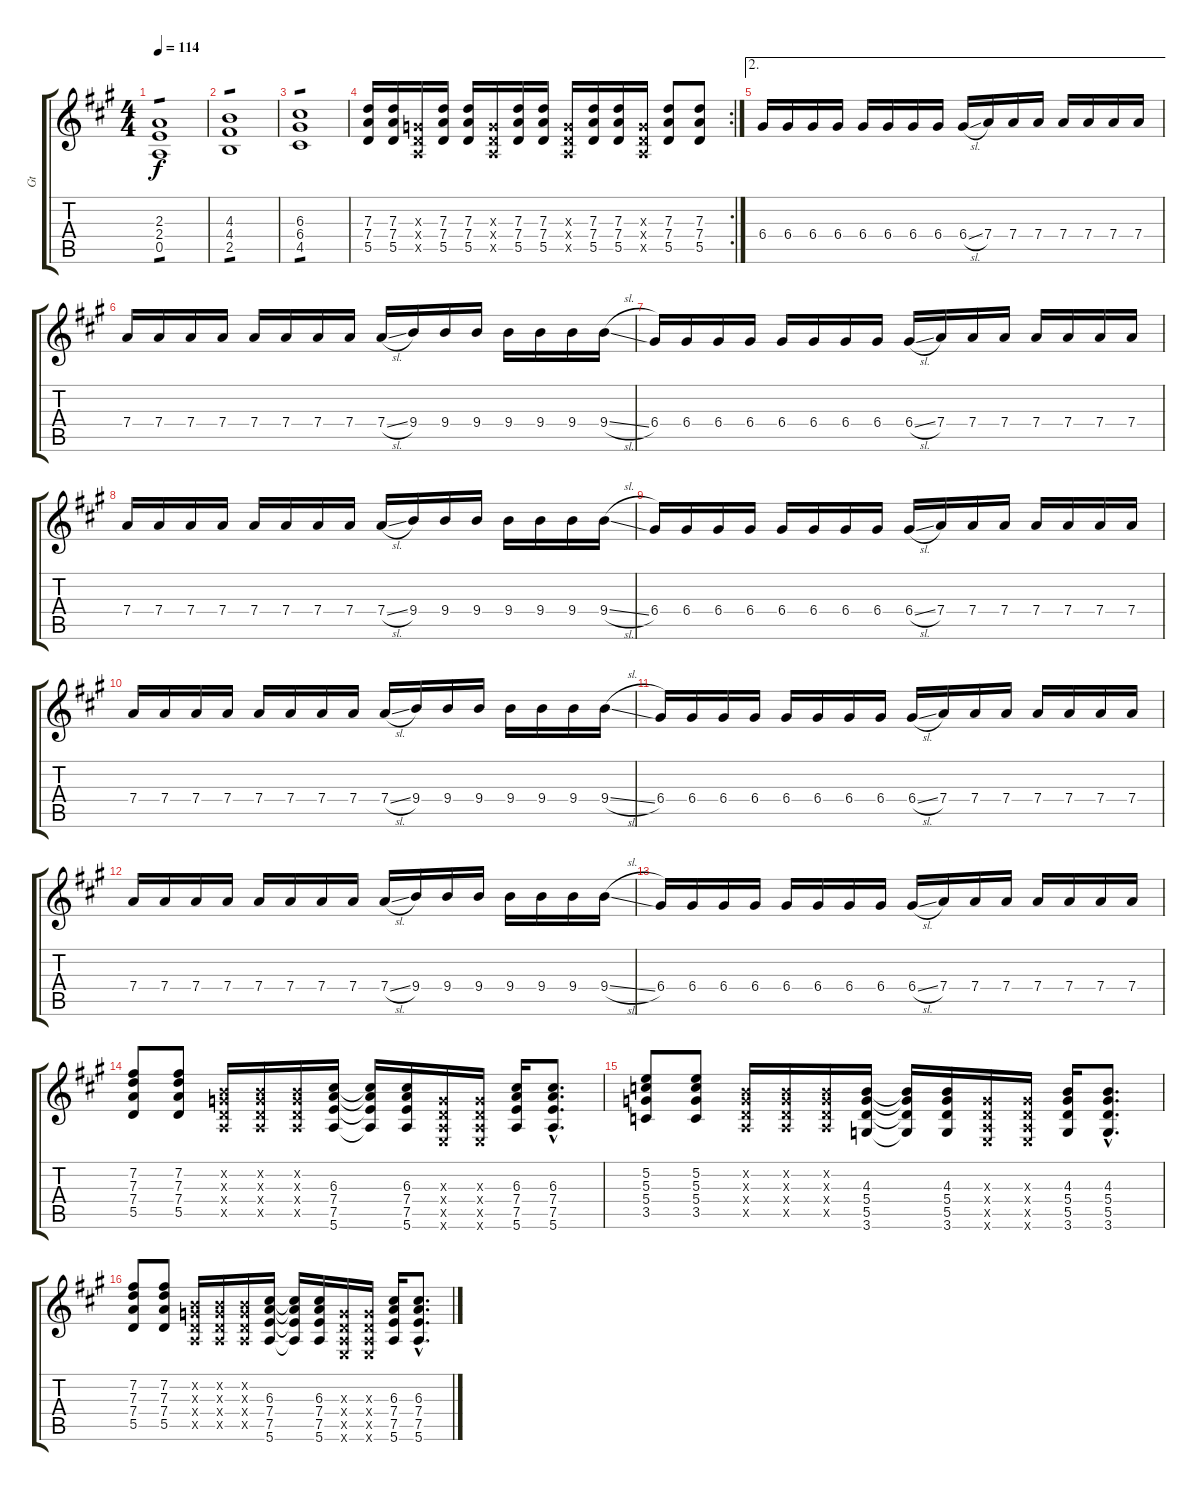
\track ("Gt" "Gt") {instrument overdrivenguitar}
\staff {score tabs}
\tuning (E4 B3 G3 D3 A2 E2) {hide}
\ts (4 4)
\tempo 114
\clef g2
\ks a
(2.3 2.4 0.5).1{tp 1 dy f} |
(4.3 4.4 2.5).1{tp 1} |
(6.3 6.4 4.5).1{tp 1} |
\rc 2
(7.3 7.4 5.5).16 (7.3 7.4 5.5).16 (0.3{x} 0.4{x} 0.5{x}).16 (7.3 7.4 5.5).16 (7.3 7.4 5.5).16 (0.3{x} 0.4{x} 0.5{x}).16 (7.3 7.4 5.5).16 (7.3 7.4 5.5).16 (0.3{x} 0.4{x} 0.5{x}).16 (7.3 7.4 5.5).16 (7.3 7.4 5.5).16 (0.3{x} 0.4{x} 0.5{x}).16 (7.3 7.4 5.5).8 (7.3 7.4 5.5).8 |
\ae 2
6.4.16 6.4.16 6.4.16 6.4.16 6.4.16 6.4.16 6.4.16 6.4.16 6.4{sl}.16 7.4.16 7.4.16 7.4.16 7.4.16 7.4.16 7.4.16 7.4.16 |
7.4.16 7.4.16 7.4.16 7.4.16 7.4.16 7.4.16 7.4.16 7.4.16 7.4{sl}.16 9.4.16 9.4.16 9.4.16 9.4.16 9.4.16 9.4.16 9.4{sl}.16 |
6.4.16 6.4.16 6.4.16 6.4.16 6.4.16 6.4.16 6.4.16 6.4.16 6.4{sl}.16 7.4.16 7.4.16 7.4.16 7.4.16 7.4.16 7.4.16 7.4.16 |
7.4.16 7.4.16 7.4.16 7.4.16 7.4.16 7.4.16 7.4.16 7.4.16 7.4{sl}.16 9.4.16 9.4.16 9.4.16 9.4.16 9.4.16 9.4.16 9.4{sl}.16 |
6.4.16 6.4.16 6.4.16 6.4.16 6.4.16 6.4.16 6.4.16 6.4.16 6.4{sl}.16 7.4.16 7.4.16 7.4.16 7.4.16 7.4.16 7.4.16 7.4.16 |
7.4.16 7.4.16 7.4.16 7.4.16 7.4.16 7.4.16 7.4.16 7.4.16 7.4{sl}.16 9.4.16 9.4.16 9.4.16 9.4.16 9.4.16 9.4.16 9.4{sl}.16 |
6.4.16 6.4.16 6.4.16 6.4.16 6.4.16 6.4.16 6.4.16 6.4.16 6.4{sl}.16 7.4.16 7.4.16 7.4.16 7.4.16 7.4.16 7.4.16 7.4.16 |
7.4.16 7.4.16 7.4.16 7.4.16 7.4.16 7.4.16 7.4.16 7.4.16 7.4{sl}.16 9.4.16 9.4.16 9.4.16 9.4.16 9.4.16 9.4.16 9.4{sl}.16 |
6.4.16 6.4.16 6.4.16 6.4.16 6.4.16 6.4.16 6.4.16 6.4.16 6.4{sl}.16 7.4.16 7.4.16 7.4.16 7.4.16 7.4.16 7.4.16 7.4.16 |
(7.2 7.3 7.4 5.5).8 (7.2 7.3 7.4 5.5).8 (0.2{x} 0.3{x} 0.4{x} 0.5{x}).16 (0.2{x} 0.3{x} 0.4{x} 0.5{x}).16 (0.2{x} 0.3{x} 0.4{x} 0.5{x}).16 (6.3 7.4 7.5 5.6).16 (6.3{t} 7.4{t} 7.5{t} 5.6{t}).16 (6.3 7.4 7.5 5.6).16 (0.3{x} 0.4{x} 0.5{x} 0.6{x}).16 (0.3{x} 0.4{x} 0.5{x} 0.6{x}).16 (6.3 7.4 7.5 5.6).16 (6.3{hac} 7.4{hac} 7.5{hac} 5.6{hac}).8{d} |
(5.2 5.3 5.4 3.5).8 (5.2 5.3 5.4 3.5).8 (0.2{x} 0.3{x} 0.4{x} 0.5{x}).16 (0.2{x} 0.3{x} 0.4{x} 0.5{x}).16 (0.2{x} 0.3{x} 0.4{x} 0.5{x}).16 (4.3 5.4 5.5 3.6).16 (4.3{t} 5.4{t} 5.5{t} 3.6{t}).16 (4.3 5.4 5.5 3.6).16 (0.3{x} 0.4{x} 0.5{x} 0.6{x}).16 (0.3{x} 0.4{x} 0.5{x} 0.6{x}).16 (4.3 5.4 5.5 3.6).16 (4.3{hac} 5.4{hac} 5.5{hac} 3.6{hac}).8{d} |
(7.2 7.3 7.4 5.5).8 (7.2 7.3 7.4 5.5).8 (0.2{x} 0.3{x} 0.4{x} 0.5{x}).16 (0.2{x} 0.3{x} 0.4{x} 0.5{x}).16 (0.2{x} 0.3{x} 0.4{x} 0.5{x}).16 (6.3 7.4 7.5 5.6).16 (6.3{t} 7.4{t} 7.5{t} 5.6{t}).16 (6.3 7.4 7.5 5.6).16 (0.3{x} 0.4{x} 0.5{x} 0.6{x}).16 (0.3{x} 0.4{x} 0.5{x} 0.6{x}).16 (6.3 7.4 7.5 5.6).16 (6.3{hac} 7.4{hac} 7.5{hac} 5.6{hac}).8{d}
